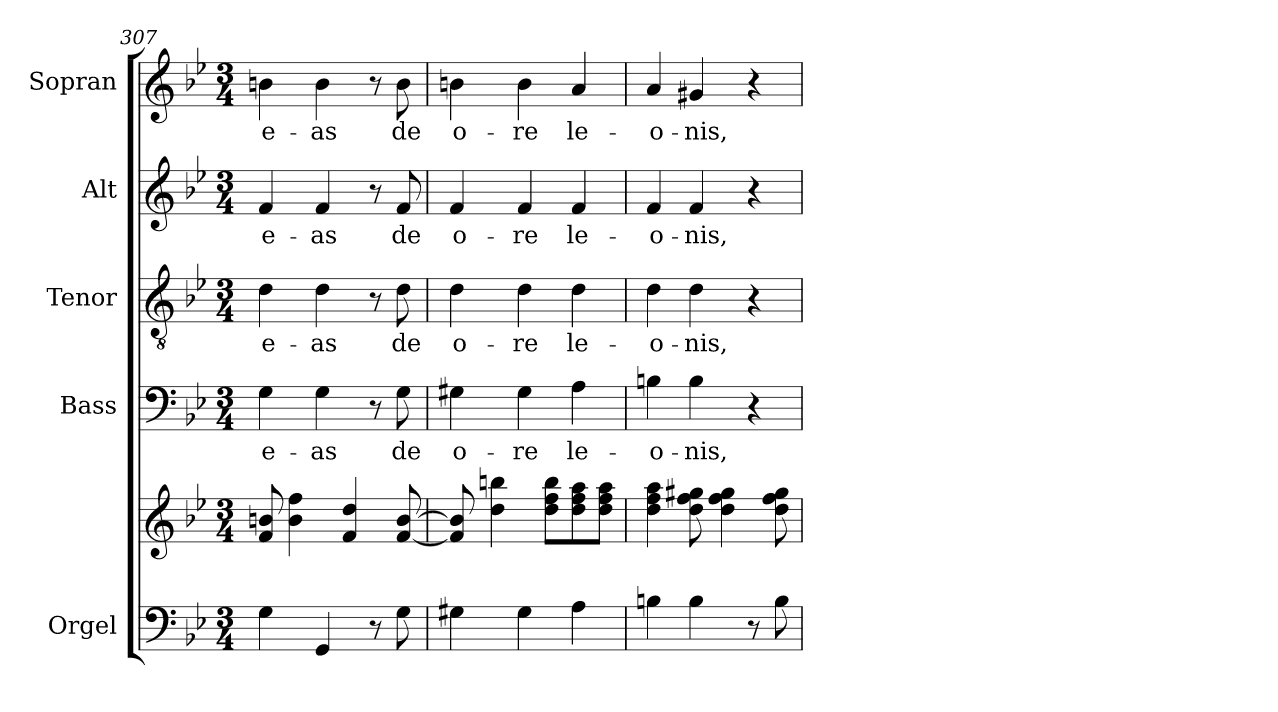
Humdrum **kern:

**kern	**kern	**kern	**text	**kern	**text	**kern	**text	**kern	**text
*part5	*part5	*part4	*part4	*part3	*part3	*part2	*part2	*part1	*part1
*staff6	*staff5	*staff4	*staff4	*staff3	*staff3	*staff2	*staff2	*staff1	*staff1
*I"Orgel	*	*I"Bass	*	*I"Tenor	*	*I"Alt	*	*I"Sopran	*
*I'Org.	*	*I'B.	*	*I'T.	*	*I'A.	*	*I'S.	*
!!LO:PB:g=z
*clefF4	*clefG2	*clefF4	*	*clefGv2	*	*clefG2	*	*clefG2	*
*k[b-e-]	*k[b-e-]	*k[b-e-]	*	*k[b-e-]	*	*k[b-e-]	*	*k[b-e-]	*
*B-:	*B-:	*B-:	*	*B-:	*	*B-:	*	*B-:	*
*M3/4	*M3/4	*M3/4	*	*M3/4	*	*M3/4	*	*M3/4	*
=307	=307	=307	=307	=307	=307	=307	=307	=307	=307
!	!	!	!LO:LY:b	!	!LO:LY:b	!	!LO:LY:b	!	!LO:LY:b
4G\	8f/ 8bn/	4G\	e-	4d\	e-	4f/	e-	4bn\	e-
.	4b\ 4ff\	.	.	.	.	.	.	.	.
!	!	!	!LO:LY:b	!	!LO:LY:b	!	!LO:LY:b	!	!LO:LY:b
4GG/	.	4G\	-as	4d\	-as	4f/	-as	4b\	-as
.	4f/ 4dd/	.	.	.	.	.	.	.	.
8r	.	8r	.	8r	.	8r	.	8r	.
!	!	!	!LO:LY:b	!	!LO:LY:b	!	!LO:LY:b	!	!LO:LY:b
8G\	[8f/ [8b/	8G\	de	8d\	de	8f/	de	8b\	de
=308	=308	=308	=308	=308	=308	=308	=308	=308	=308
!	!	!	!LO:LY:b	!	!LO:LY:b	!	!LO:LY:b	!	!LO:LY:b
4G#X\	8f/] 8b/]	4G#X\	o-	4d\	o-	4f/	o-	4bn\	o-
.	4dd\ 4bbn\	.	.	.	.	.	.	.	.
!	!	!	!LO:LY:b	!	!LO:LY:b	!	!LO:LY:b	!	!LO:LY:b
4G#\	.	4G#\	-re	4d\	-re	4f/	-re	4b\	-re
.	8dd\ 8ff\ 8bb\L	.	.	.	.	.	.	.	.
!	!	!	!LO:LY:b	!	!LO:LY:b	!	!LO:LY:b	!	!LO:LY:b
4A\	8dd\ 8ff\ 8aa\	4A\	le-	4d\	le-	4f/	le-	4a/	le-
.	8dd\ 8ff\ 8aa\J	.	.	.	.	.	.	.	.
=309	=309	=309	=309	=309	=309	=309	=309	=309	=309
!	!	!	!LO:LY:b	!	!LO:LY:b	!	!LO:LY:b	!	!LO:LY:b
4Bn\	4dd\ 4ff\ 4aa\	4Bn\	-o-	4d\	-o-	4f/	-o-	4a/	-o-
!	!	!	!LO:LY:b	!	!LO:LY:b	!	!LO:LY:b	!	!LO:LY:b
4B\	8dd\ 8ff\ 8gg#X\	4B\	-nis,	4d\	-nis,	4f/	-nis,	4g#X/	-nis,
.	4dd\ 4ff\ 4gg#\	.	.	.	.	.	.	.	.
8r	.	4r	.	4r	.	4r	.	4r	.
8B\	8dd\ 8ff\ 8gg#\	.	.	.	.	.	.	.	.
=	=	=	=	=	=	=	=	=	=
*-	*-	*-	*-	*-	*-	*-	*-	*-	*-
